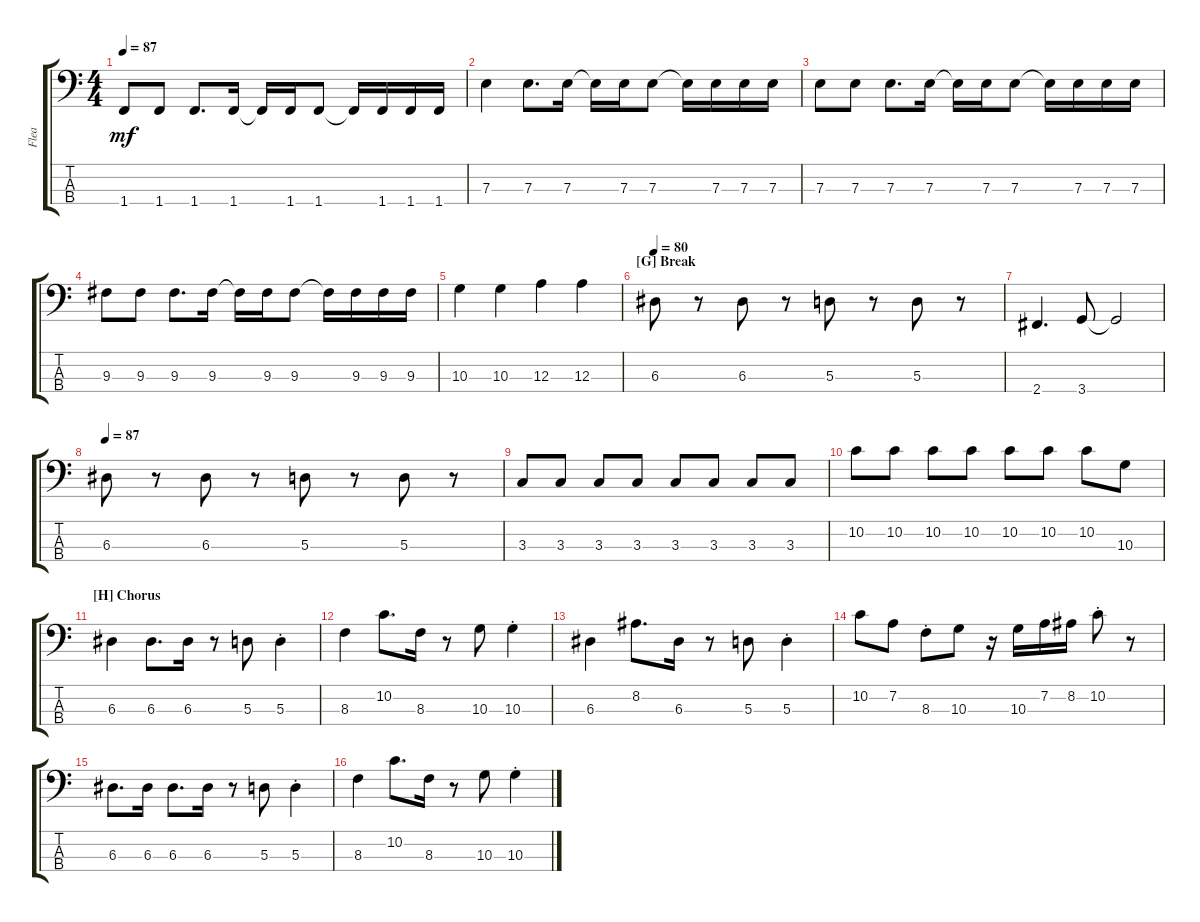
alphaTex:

\track ("Flea" "Flea") {instrument electricbassfinger}
\staff {score tabs}
\tuning (G2 D2 A1 E1) {hide}
\ts (4 4)
\tempo 87
\clef f4
\ks c
1.4.8{dy mf} 1.4.8 1.4.8{d} 1.4.16 1.4{t}.16 1.4.16 1.4.8 1.4{t}.16 1.4.16 1.4.16 1.4.16 |
7.3.4 7.3.8{d} 7.3.16 7.3{t}.16 7.3.16 7.3.8 7.3{t}.16 7.3.16 7.3.16 7.3.16 |
7.3.8 7.3.8 7.3.8{d} 7.3.16 7.3{t}.16 7.3.16 7.3.8 7.3{t}.16 7.3.16 7.3.16 7.3.16 |
9.3.8 9.3.8 9.3.8{d} 9.3.16 9.3{t}.16 9.3.16 9.3.8 9.3{t}.16 9.3.16 9.3.16 9.3.16 |
10.3.4 10.3.4 12.3.4 12.3.4 |
\section ("" "[G] Break")
\tempo 80
6.3.8 r.8 6.3.8 r.8 5.3.8 r.8 5.3.8 r.8 |
2.4.4{d} 3.4.8 3.4{t}.2 |
\tempo 87
6.3.8 r.8 6.3.8 r.8 5.3.8 r.8 5.3.8 r.8 |
3.3.8 3.3.8 3.3.8 3.3.8 3.3.8 3.3.8 3.3.8 3.3.8 |
10.2.8 10.2.8 10.2.8 10.2.8 10.2.8 10.2.8 10.2.8 10.3.8 |
\section ("" "[H] Chorus")
6.3.4 6.3.8{d} 6.3.16 r.8 5.3.8 5.3{st}.4 |
8.3.4 10.2.8{d} 8.3.16 r.8 10.3.8 10.3{st}.4 |
6.3.4 8.2.8{d} 6.3.16 r.8 5.3.8 5.3{st}.4 |
10.2.8 7.2.8 8.3{st}.8 10.3.8 r.16 10.3.16 7.2.16 8.2.16 10.2{st}.8 r.8 |
6.3.8{d} 6.3.16 6.3.8{d} 6.3.16 r.8 5.3.8 5.3{st}.4 |
8.3.4 10.2.8{d} 8.3.16 r.8 10.3.8 10.3{st}.4
